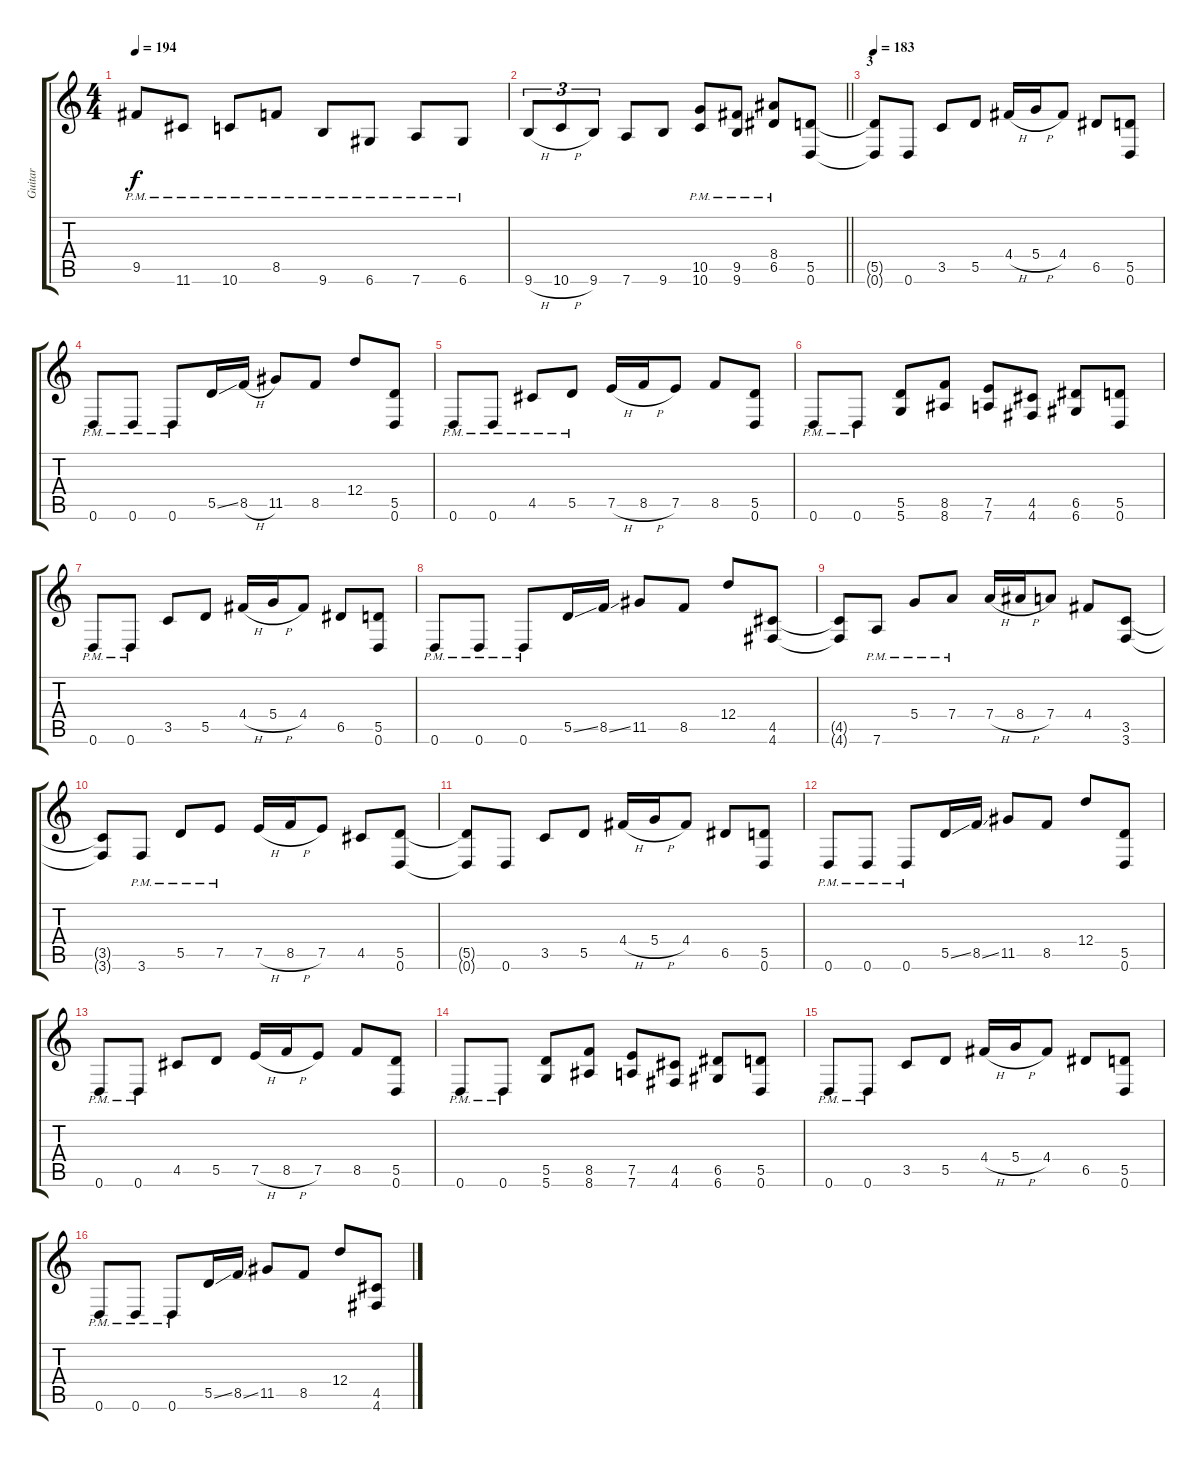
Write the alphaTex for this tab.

\track ("Guitar" "Guitar") {instrument distortionguitar}
\staff {score tabs}
\tuning (E4 B3 G3 D3 A2 D2) {hide}
\ts (4 4)
\tempo 194
\clef g2
\ks c
9.5{pm}.8{dy f} 11.6{pm}.8 10.6{pm}.8 8.5{pm}.8 9.6{pm}.8 6.6{pm}.8 7.6{pm}.8 6.6{pm}.8 |
\barLineRight lightlight
9.6{h}.8{tu (3 2)} 10.6{h}.8{tu (3 2)} 9.6.8{tu (3 2)} 7.6.8 9.6.8 (10.5 10.6{pm}).8 (9.5 9.6{pm}).8 (8.4 6.5{pm}).8 (5.5 0.6).8 |
\section ("" "3")
\tempo 183
(5.5{t} 0.6{t}).8 0.6.8 3.5.8 5.5.8 4.4{h}.16 5.4{h}.16 4.4.8 6.5.8 (5.5 0.6).8 |
0.6{pm}.8 0.6{pm}.8 0.6{pm}.8 5.5{ss}.16 8.5{h}.16 11.5.8 8.5.8 12.4.8 (5.5 0.6).8 |
0.6{pm}.8 0.6{pm}.8 4.5{pm}.8 5.5{pm}.8 7.5{h}.16 8.5{h}.16 7.5.8 8.5.8 (5.5 0.6).8 |
0.6{pm}.8 0.6{pm}.8 (5.5 5.6).8 (8.5 8.6).8 (7.5 7.6).8 (4.5 4.6).8 (6.5 6.6).8 (5.5 0.6).8 |
0.6{pm}.8 0.6{pm}.8 3.5.8 5.5.8 4.4{h}.16 5.4{h}.16 4.4.8 6.5.8 (5.5 0.6).8 |
0.6{pm}.8 0.6{pm}.8 0.6{pm}.8 5.5{ss}.16 8.5{ss}.16 11.5.8 8.5.8 12.4.8 (4.5 4.6).8 |
(4.5{t} 4.6{t}).8 7.6{pm}.8 5.4{pm}.8 7.4{pm}.8 7.4{h}.16 8.4{h}.16 7.4.8 4.4.8 (3.5 3.6).8 |
(3.5{t} 3.6{t}).8 3.6{pm}.8 5.5{pm}.8 7.5{pm}.8 7.5{h}.16 8.5{h}.16 7.5.8 4.5.8 (5.5 0.6).8 |
(5.5{t} 0.6{t}).8 0.6.8 3.5.8 5.5.8 4.4{h}.16 5.4{h}.16 4.4.8 6.5.8 (5.5 0.6).8 |
0.6{pm}.8 0.6{pm}.8 0.6{pm}.8 5.5{ss}.16 8.5{ss}.16 11.5.8 8.5.8 12.4.8 (5.5 0.6).8 |
0.6{pm}.8 0.6{pm}.8 4.5.8 5.5.8 7.5{h}.16 8.5{h}.16 7.5.8 8.5.8 (5.5 0.6).8 |
0.6{pm}.8 0.6{pm}.8 (5.5 5.6).8 (8.5 8.6).8 (7.5 7.6).8 (4.5 4.6).8 (6.5 6.6).8 (5.5 0.6).8 |
0.6{pm}.8 0.6{pm}.8 3.5.8 5.5.8 4.4{h}.16 5.4{h}.16 4.4.8 6.5.8 (5.5 0.6).8 |
0.6{pm}.8 0.6{pm}.8 0.6{pm}.8 5.5{ss}.16 8.5{ss}.16 11.5.8 8.5.8 12.4.8 (4.5 4.6).8
